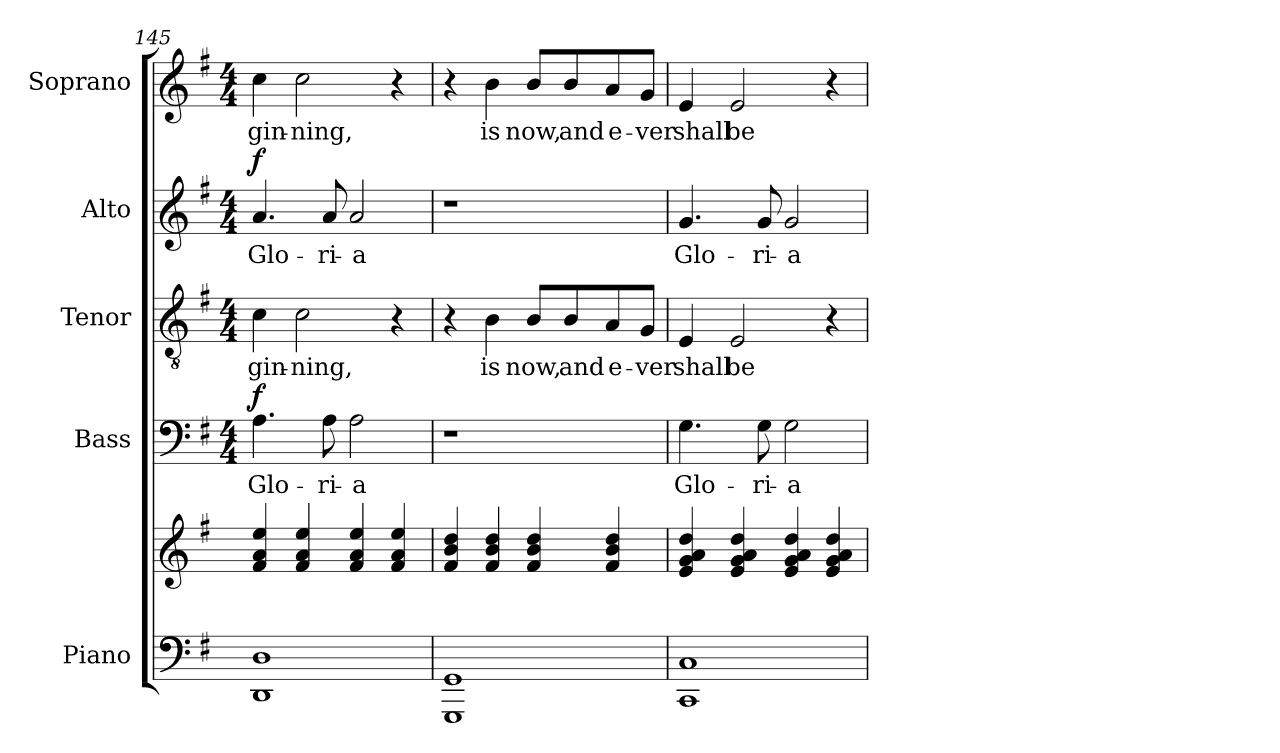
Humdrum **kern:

**kern	**kern	**kern	**text	**dynam	**kern	**text	**kern	**text	**dynam	**kern	**text
*part5	*part5	*part4	*part4	*part4	*part3	*part3	*part2	*part2	*part2	*part1	*part1
*staff6	*staff5	*staff4	*staff4	*staff4	*staff3	*staff3	*staff2	*staff2	*staff2	*staff1	*staff1
*I"Piano	*	*I"Bass	*	*	*I"Tenor	*	*I"Alto	*	*	*I"Soprano	*
*	*	*I'B.	*	*	*I'T.	*	*I'A.	*	*	*I'S.	*
*clefF4	*clefG2	*clefF4	*	*	*clefGv2	*	*clefG2	*	*	*clefG2	*
*k[f#]	*k[f#]	*k[f#]	*	*	*k[f#]	*	*k[f#]	*	*	*k[f#]	*
*G:	*G:	*G:	*	*	*G:	*	*G:	*	*	*G:	*
*	*	*M4/4	*	*	*M4/4	*	*M4/4	*	*	*M4/4	*
=145	=145	=145	=145	=145	=145	=145	=145	=145	=145	=145	=145
!	!	!	!LO:LY:b:cj	!LO:DY:a	!	!LO:LY:b:cj	!	!LO:LY:b:cj	!LO:DY:a	!	!LO:LY:b:cj
1D 1DD	4f#/ 4a/ 4ee/	4.A\	Glo-	f	4c\	-gin-	4.a/	Glo-	f	4cc\	-gin-
!	!	!	!	!	!	!LO:LY:b:cj	!	!	!	!	!LO:LY:b:cj
.	4ee/ 4a/ 4f#/	.	.	.	2c\	-ning,	.	.	.	2cc\	-ning,
!	!	!	!LO:LY:b:cj	!	!	!	!	!LO:LY:b:cj	!	!	!
.	.	8A\	-ri-	.	.	.	8a/	-ri-	.	.	.
!	!	!	!LO:LY:b:cj	!	!	!	!	!LO:LY:b:cj	!	!	!
.	4a/ 4f#/ 4ee/	2A\	-a	.	.	.	2a/	-a	.	.	.
.	4a/ 4ee/ 4f#/	.	.	.	4r	.	.	.	.	4r	.
=146	=146	=146	=146	=146	=146	=146	=146	=146	=146	=146	=146
1GG 1GGG	4f#/ 4b/ 4dd/	1r	.	.	4r	.	1r	.	.	4r	.
!	!	!	!	!	!	!LO:LY:b:cj	!	!	!	!	!LO:LY:b:cj
.	4dd/ 4b/ 4f#/	.	.	.	4B\	is	.	.	.	4b\	is
!	!	!	!	!	!	!LO:LY:b:cj	!	!	!	!	!LO:LY:b:cj
.	4b/ 4f#/ 4dd/	.	.	.	8B/L	now,	.	.	.	8b/L	now,
!	!	!	!	!	!	!LO:LY:b:cj	!	!	!	!	!LO:LY:b:cj
.	.	.	.	.	8B/	and	.	.	.	8b/	and
!	!	!	!	!	!	!LO:LY:b:cj	!	!	!	!	!LO:LY:b:cj
.	4b/ 4dd/ 4f#/	.	.	.	8A/	e-	.	.	.	8a/	e-
!	!	!	!	!	!	!LO:LY:b:cj	!	!	!	!	!LO:LY:b:cj
.	.	.	.	.	8G/J	-ver	.	.	.	8g/J	-ver
=147	=147	=147	=147	=147	=147	=147	=147	=147	=147	=147	=147
!	!	!	!LO:LY:b:cj	!	!	!LO:LY:b:cj	!	!LO:LY:b:cj	!	!	!LO:LY:b:cj
1C 1CC	4e/ 4g/ 4dd/ 4a/	4.G\	Glo-	.	4E/	shall	4.g/	Glo-	.	4e/	shall
!	!	!	!	!	!	!LO:LY:b:cj	!	!	!	!	!LO:LY:b:cj
.	4dd/ 4e/ 4g/ 4a/	.	.	.	2E/	be	.	.	.	2e/	be
!	!	!	!LO:LY:b:cj	!	!	!	!	!LO:LY:b:cj	!	!	!
.	.	8G\	-ri-	.	.	.	8g/	-ri-	.	.	.
!	!	!	!LO:LY:b:cj	!	!	!	!	!LO:LY:b:cj	!	!	!
.	4g/ 4e/ 4dd/ 4a/	2G\	-a	.	.	.	2g/	-a	.	.	.
.	4e/ 4dd/ 4g/ 4a/	.	.	.	4r	.	.	.	.	4r	.
=	=	=	=	=	=	=	=	=	=	=	=
*-	*-	*-	*-	*-	*-	*-	*-	*-	*-	*-	*-
